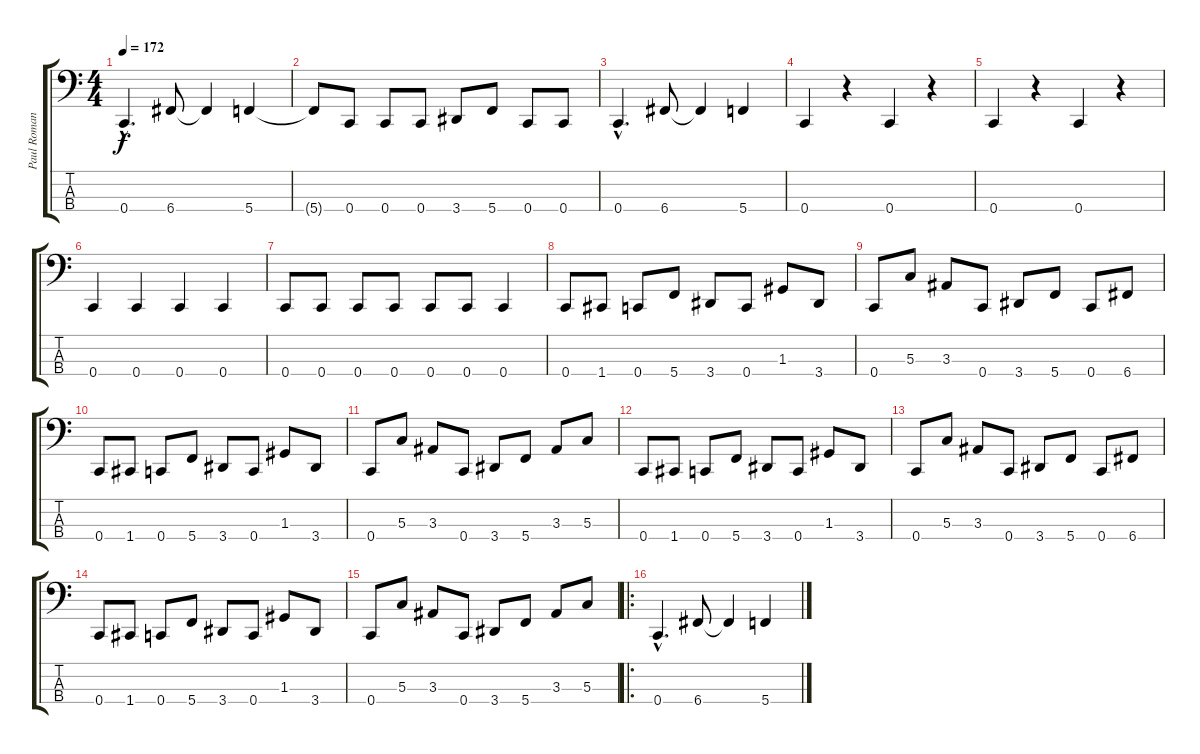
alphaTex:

\track ("Paul Romanko" "Paul Roman") {instrument electricbassfinger}
\staff {score tabs}
\tuning (F2 C2 G1 C1) {hide}
\ts (4 4)
\tempo 172
\clef f4
\ks c
0.4{hac}.4{d dy f} 6.4.8 6.4{t}.4 5.4.4 |
5.4{t}.8 0.4.8 0.4.8 0.4.8 3.4.8 5.4.8 0.4.8 0.4.8 |
0.4{hac}.4{d} 6.4.8 6.4{t}.4 5.4.4 |
0.4.4 r.4 0.4.4 r.4 |
0.4.4 r.4 0.4.4 r.4 |
0.4.4 0.4.4 0.4.4 0.4.4 |
0.4.8 0.4.8 0.4.8 0.4.8 0.4.8 0.4.8 0.4.4 |
0.4.8 1.4.8 0.4.8 5.4.8 3.4.8 0.4.8 1.3.8 3.4.8 |
0.4.8 5.3.8 3.3.8 0.4.8 3.4.8 5.4.8 0.4.8 6.4.8 |
0.4.8 1.4.8 0.4.8 5.4.8 3.4.8 0.4.8 1.3.8 3.4.8 |
0.4.8 5.3.8 3.3.8 0.4.8 3.4.8 5.4.8 3.3.8 5.3.8 |
0.4.8 1.4.8 0.4.8 5.4.8 3.4.8 0.4.8 1.3.8 3.4.8 |
0.4.8 5.3.8 3.3.8 0.4.8 3.4.8 5.4.8 0.4.8 6.4.8 |
0.4.8 1.4.8 0.4.8 5.4.8 3.4.8 0.4.8 1.3.8 3.4.8 |
0.4.8 5.3.8 3.3.8 0.4.8 3.4.8 5.4.8 3.3.8 5.3.8 |
\ro
0.4{hac}.4{d} 6.4.8 6.4{t}.4 5.4.4
